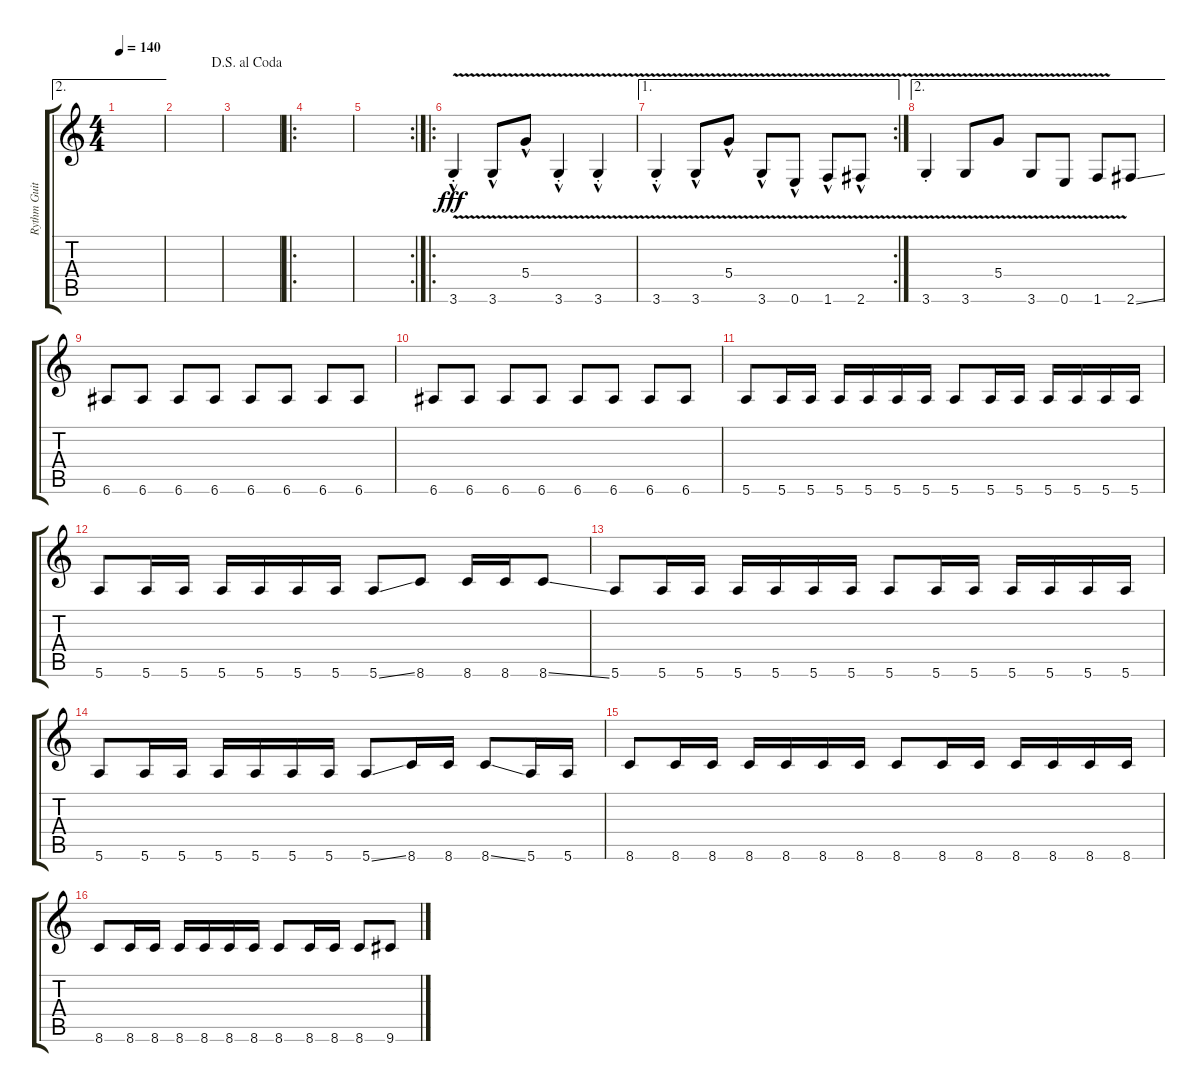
\track ("Rythm Guitar 2" "Rythm Guit") {instrument distortionguitar}
\staff {score tabs}
\tuning (E4 B3 G3 D3 A2 E2) {hide}
\ae 2
\ts (4 4)
\tempo 140
\clef g2
\ks c
|
|
\jump dalsegnoalcoda
|
\ro
|
\rc 2
|
\ro
3.6{v hac st}.4{dy fff} 3.6{v hac}.8 5.4{v hac}.8 3.6{v hac st}.4 3.6{v hac st}.4 |
\ae 1
\rc 2
3.6{v hac st}.4 3.6{v hac}.8 5.4{v hac}.8 3.6{v hac}.8 0.6{v hac}.8 1.6{v hac}.8 2.6{v hac}.8 |
\ae 2
3.6{v st}.4 3.6{v}.8 5.4{v}.8 3.6{v}.8 0.6{v}.8 1.6{v}.8 2.6{ss}.8 |
6.6.8 6.6.8 6.6.8 6.6.8 6.6.8 6.6.8 6.6.8 6.6.8 |
6.6.8 6.6.8 6.6.8 6.6.8 6.6.8 6.6.8 6.6.8 6.6.8 |
5.6.8 5.6.16 5.6.16 5.6.16 5.6.16 5.6.16 5.6.16 5.6.8 5.6.16 5.6.16 5.6.16 5.6.16 5.6.16 5.6.16 |
5.6.8 5.6.16 5.6.16 5.6.16 5.6.16 5.6.16 5.6.16 5.6{ss}.8 8.6.8 8.6.16 8.6.16 8.6{ss}.8 |
5.6.8 5.6.16 5.6.16 5.6.16 5.6.16 5.6.16 5.6.16 5.6.8 5.6.16 5.6.16 5.6.16 5.6.16 5.6.16 5.6.16 |
5.6.8 5.6.16 5.6.16 5.6.16 5.6.16 5.6.16 5.6.16 5.6{ss}.8 8.6.16 8.6.16 8.6{ss}.8 5.6.16 5.6.16 |
8.6.8 8.6.16 8.6.16 8.6.16 8.6.16 8.6.16 8.6.16 8.6.8 8.6.16 8.6.16 8.6.16 8.6.16 8.6.16 8.6.16 |
8.6.8 8.6.16 8.6.16 8.6.16 8.6.16 8.6.16 8.6.16 8.6.8 8.6.16 8.6.16 8.6.8 9.6.8
